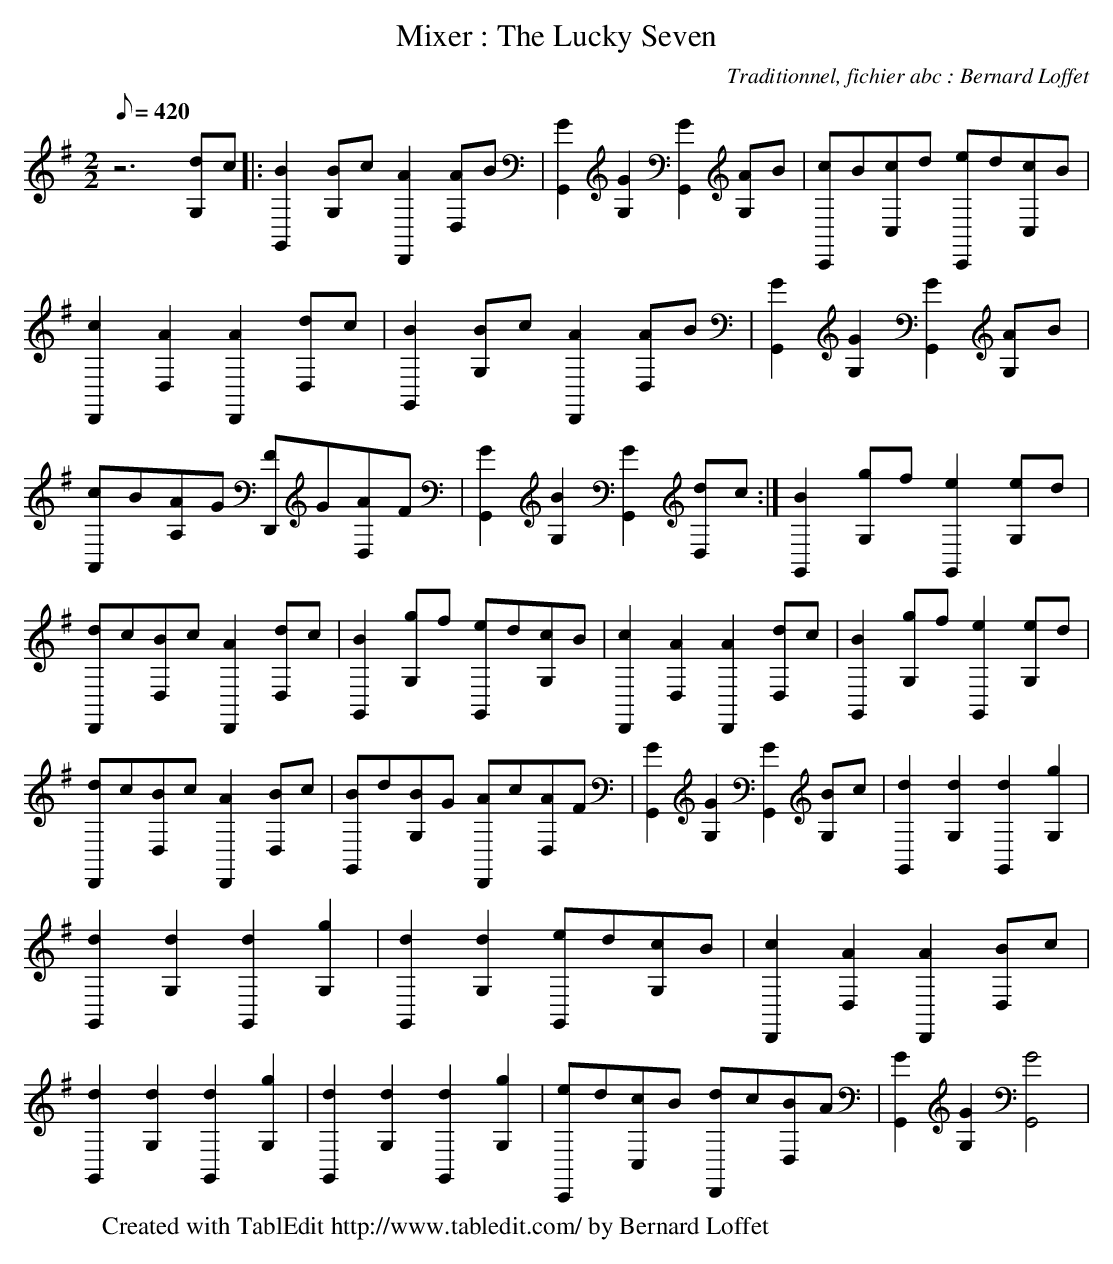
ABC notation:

X:1
T:Mixer : The Lucky Seven
C:Traditionnel, fichier abc : Bernard Loffet
L:1/8
Q:420
M:2/2
K:G
 z6[dG,]c |: [B2G,,2][BG,]c [A2D,,2][AD,]B | [G2G,,2][G2G,2] [G2G,,2][AG,]B | [cC,,]B[cC,]d [eC,,]d[cC,]B | \
 [c2D,,2][A2D,2] [A2D,,2][dD,]c | [B2G,,2][BG,]c [A2D,,2][AD,]B | [G2G,,2][G2G,2] [G2G,,2][AG,]B | \
 [cA,,]B[AA,]G [FD,,]G[AD,]F | [G2G,,2][B2G,2] [G2G,,2][dD,]c :| [B2G,,2][gG,]f [e2G,,2][eG,]d | \
 [dD,,]c[BD,]c [A2D,,2][dD,]c | [B2G,,2][gG,]f [eG,,]d[cG,]B | [c2D,,2][A2D,2] [A2D,,2][dD,]c | \
 [B2G,,2][gG,]f [e2G,,2][eG,]d | [dD,,]c[BD,]c [A2D,,2][BD,]c | [BG,,]d[BG,]G [AD,,]c[AD,]F | \
 [G2G,,2][G2G,2] [G2G,,2][BG,]c | [d2G,,2][d2G,2] [d2G,,2][g2G,2] | [d2G,,2][d2G,2] [d2G,,2][g2G,2] | \
 [d2G,,2][d2G,2] [eG,,]d[cG,]B | [c2D,,2][A2D,2] [A2D,,2][BD,]c | [d2G,,2][d2G,2] [d2G,,2][g2G,2] | \
 [d2G,,2][d2G,2] [d2G,,2][g2G,2] | [eC,,]d[cC,]B [dD,,]c[BD,]A | [G2G,,2][G2G,2] [G4G,,4] | \
W:Created with TablEdit http://www.tabledit.com/ by Bernard Loffet
